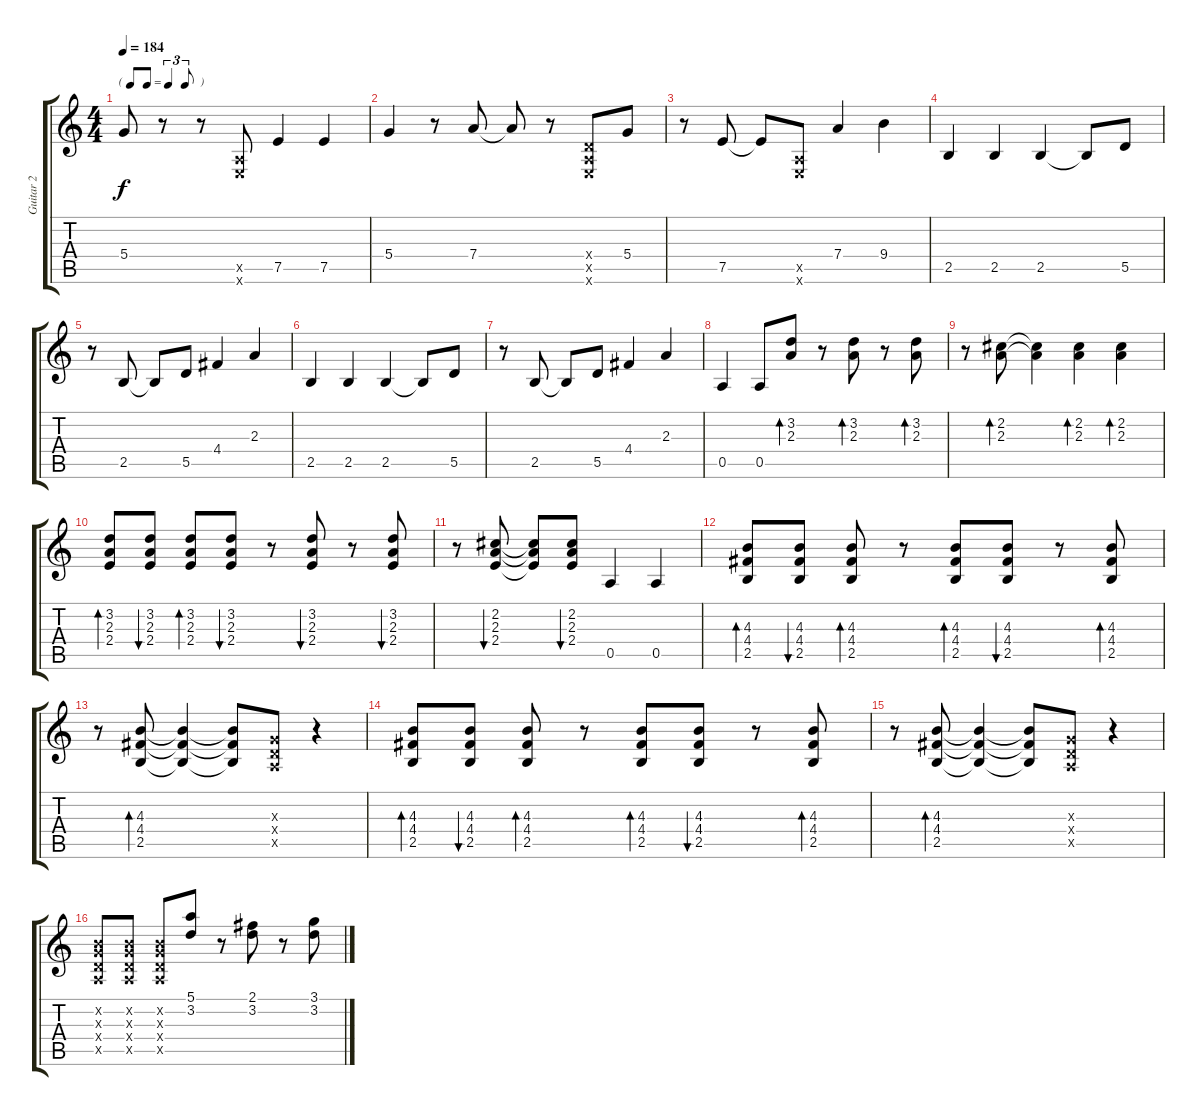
\track ("Guitar 2" "Guitar 2") {instrument acousticguitarsteel}
\staff {score tabs}
\tuning (E4 B3 G3 D3 A2 E2) {hide}
\ts (4 4)
\tf triplet8th
\tempo 184
\clef g2
\ks c
5.4{t}.8{dy f} r.8 r.8 (0.5{x} 0.6{x}).8 7.5.4 7.5.4 |
5.4.4 r.8 7.4.8 7.4{t}.8 r.8 (0.4{x} 0.5{x} 0.6{x}).8 5.4.8 |
r.8 7.5.8 7.5{t}.8 (0.5{x} 0.6{x}).8 7.4.4 9.4.4 |
\section ("" "")
2.5.4{volume 7} 2.5.4 2.5.4 2.5{t}.8 5.5.8 |
r.8 2.5.8 2.5{t}.8 5.5.8 4.4.4 2.3.4 |
2.5.4{volume 7} 2.5.4 2.5.4 2.5{t}.8 5.5.8 |
r.8 2.5.8 2.5{t}.8 5.5.8 4.4.4 2.3.4 |
0.5.4{volume 7} 0.5.8 (3.2 2.3).8{bd 60} r.8 (3.2 2.3).8{bd 60} r.8 (3.2 2.3).8{bd 60} |
r.8 (2.2 2.3).8{bd 60} (2.2{t} 2.3{t}).4 (2.2 2.3).4{bd 60} (2.2 2.3).4{bd 60} |
(3.2 2.3 2.4).8{bd 60} (3.2 2.3 2.4).8{bu 60} (3.2 2.3 2.4).8{bd 60} (3.2 2.3 2.4).8{bu 60} r.8 (3.2 2.3 2.4).8{bu 60} r.8 (3.2 2.3 2.4).8{bu 60} |
r.8 (2.2 2.3 2.4).8{bu 60} (2.2{t} 2.3{t} 2.4{t}).8 (2.2 2.3 2.4).8{bu 60} 0.5.4 0.5.4 |
\section ("" "")
(4.3 4.4 2.5).8{bd 60 volume 7} (4.3 4.4 2.5).8{bu 60} (4.3 4.4 2.5).8{bd 60} r.8 (4.3 4.4 2.5).8{bd 60} (4.3 4.4 2.5).8{bu 60} r.8 (4.3 4.4 2.5).8{bd 60} |
r.8 (4.3 4.4 2.5).8{bd 60} (4.3{t} 4.4{t} 2.5{t}).4 (4.3{t} 4.4{t} 2.5{t}).8 (0.3{x} 0.4{x} 0.5{x}).8 r.4 |
(4.3 4.4 2.5).8{bd 60 volume 7} (4.3 4.4 2.5).8{bu 60} (4.3 4.4 2.5).8{bd 60} r.8 (4.3 4.4 2.5).8{bd 60} (4.3 4.4 2.5).8{bu 60} r.8 (4.3 4.4 2.5).8{bd 60} |
r.8 (4.3 4.4 2.5).8{bd 60} (4.3{t} 4.4{t} 2.5{t}).4 (4.3{t} 4.4{t} 2.5{t}).8 (0.3{x} 0.4{x} 0.5{x}).8 r.4 |
(0.2{x} 0.3{x} 0.4{x} 0.5{x}).8{volume 7} (0.2{x} 0.3{x} 0.4{x} 0.5{x}).8 (0.2{x} 0.3{x} 0.4{x} 0.5{x}).8 (5.1 3.2).8 r.8 (2.1 3.2).8 r.8 (3.1 3.2).8
